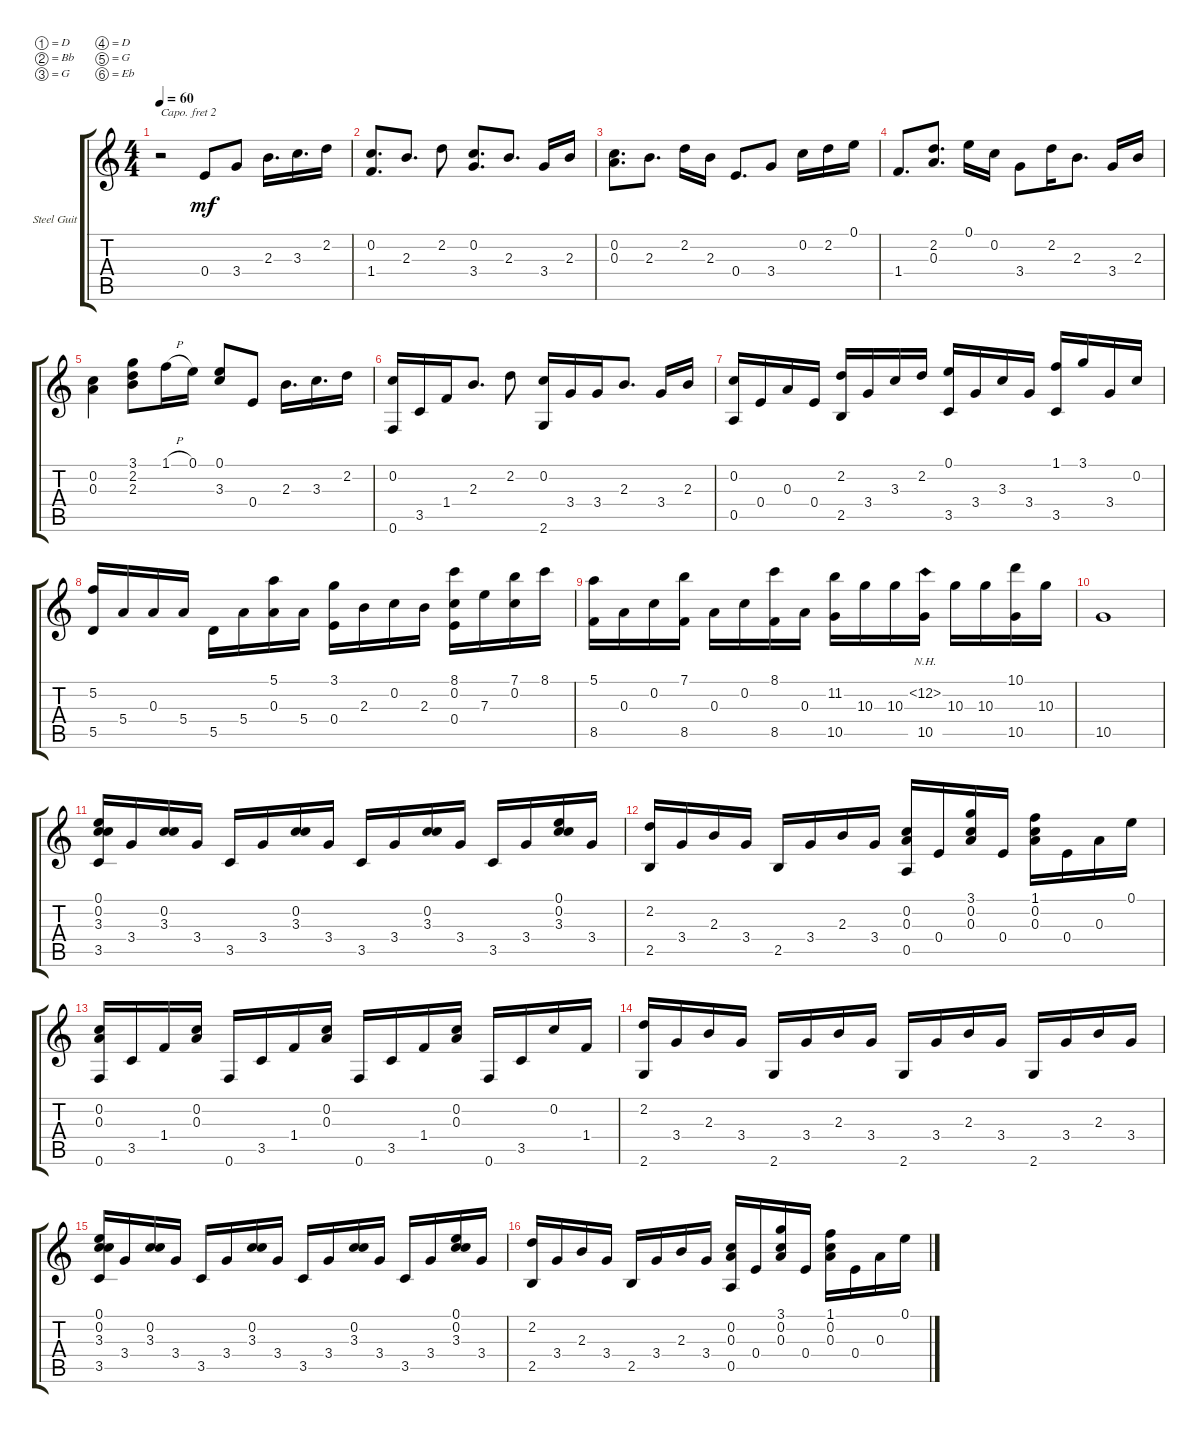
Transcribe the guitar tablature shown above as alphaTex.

\defaultSystemsLayout 4
\bracketExtendMode groupsimilarinstruments
\firstSystemTrackNameOrientation horizontal
\otherSystemsTrackNameOrientation horizontal
\track ("Steel Guitar" "Steel Guit") {instrument acousticguitarsteel}
\staff {score tabs}
\capo 2
\tuning (D4 Bb3 G3 D3 G2 Eb2)
\ts (4 4)
\tempo 60
\clef g2
\scale
1.00074
\ks c
r.2{dy mf instrument acousticguitarsteel} 0.4.8 3.4.8 2.3.16{d} 3.3.16{d} 2.2.16 |
\scale
0.998947 (0.2 1.4).8{d} 2.3.8{d} 2.2.8 (3.4 0.2).8{d} 2.3.8{d} 3.4.16 2.3.16 |
(0.3 0.2).8{d} 2.3.8{d} 2.2.16 2.3.16 0.4.8{d} 3.4.8 0.2.16 2.2.16 0.1.16 |
1.4.8{d} (0.3 2.2).8{d} 0.1.16 0.2.16 3.4.8 2.2.16 2.3.8{d} 3.4.16 2.3.16 |
(0.3 0.2).4 (2.3 3.1 2.2).8 1.1{h}.16 0.1.16 (3.3 0.1).8 0.4.8 2.3.16{d} 3.3.16{d} 2.2.16 |
(0.6 0.2).16 3.5.16 1.4.16 2.3.8{d} 2.2.8 (0.2 2.6).16 3.4.16 3.4.16 2.3.8{d} 3.4.16 2.3.16 |
(0.5 0.2).16 0.4.16 0.3.16 0.4.16 (2.2 2.5).16 3.4.16 3.3.16 2.2.16 (0.1 3.5).16 3.4.16 3.3.16 3.4.16 (3.5 1.1).16 3.1.16 3.4.16 0.2.16 |
(5.5 5.2).16 5.4.16 0.3.16 5.4.16 5.5.16 5.4.16 (0.3 5.1).16 5.4.16 (0.4 3.1).16 2.3.16 0.2.16 2.3.16 (0.4 8.1 0.2).16 7.3.16 (7.1 0.2).16 8.1.16 |
(5.1 8.5).16 0.3.16 0.2.16 (7.1 8.5).16 0.3.16 0.2.16 (8.1 8.5).16 0.3.16 (10.5 11.2).16 10.3.16 10.3.16 (12.2{nh} 10.5).16 10.3.16 10.3.16 (10.1 10.5).16 10.3.16 |
10.5.1 |
(3.5 0.2 0.1 3.3).16 3.4.16 (3.3 0.2).16 3.4.16 3.5.16 3.4.16 (3.3 0.2).16 3.4.16 3.5.16 3.4.16 (3.3 0.2).16 3.4.16 3.5.16 3.4.16 (3.3 0.2 0.1).16 3.4.16 |
(2.2 2.5).16 3.4.16 2.3.16 3.4.16 2.5.16 3.4.16 2.3.16 3.4.16 (0.5 0.3 0.2).16 0.4.16 (0.3 0.2 3.1).16 0.4.16 (0.3 0.2 1.1).16 0.4.16 0.3.16 0.1.16 |
(0.2 0.3 0.6).16 3.5.16 1.4.16 (0.3 0.2).16 0.6.16 3.5.16 1.4.16 (0.3 0.2).16 0.6.16 3.5.16 1.4.16 (0.3 0.2).16 0.6.16 3.5.16 0.2.16 1.4.16 |
(2.2 2.6).16 3.4.16 2.3.16 3.4.16 2.6.16 3.4.16 2.3.16 3.4.16 2.6.16 3.4.16 2.3.16 3.4.16 2.6.16 3.4.16 2.3.16 3.4.16 |
(3.5 0.2 0.1 3.3).16 3.4.16 (3.3 0.2).16 3.4.16 3.5.16 3.4.16 (3.3 0.2).16 3.4.16 3.5.16 3.4.16 (3.3 0.2).16 3.4.16 3.5.16 3.4.16 (3.3 0.2 0.1).16 3.4.16 |
(2.2 2.5).16 3.4.16 2.3.16 3.4.16 2.5.16 3.4.16 2.3.16 3.4.16 (0.5 0.3 0.2).16 0.4.16 (0.3 0.2 3.1).16 0.4.16 (0.3 0.2 1.1).16 0.4.16 0.3.16 0.1.16
